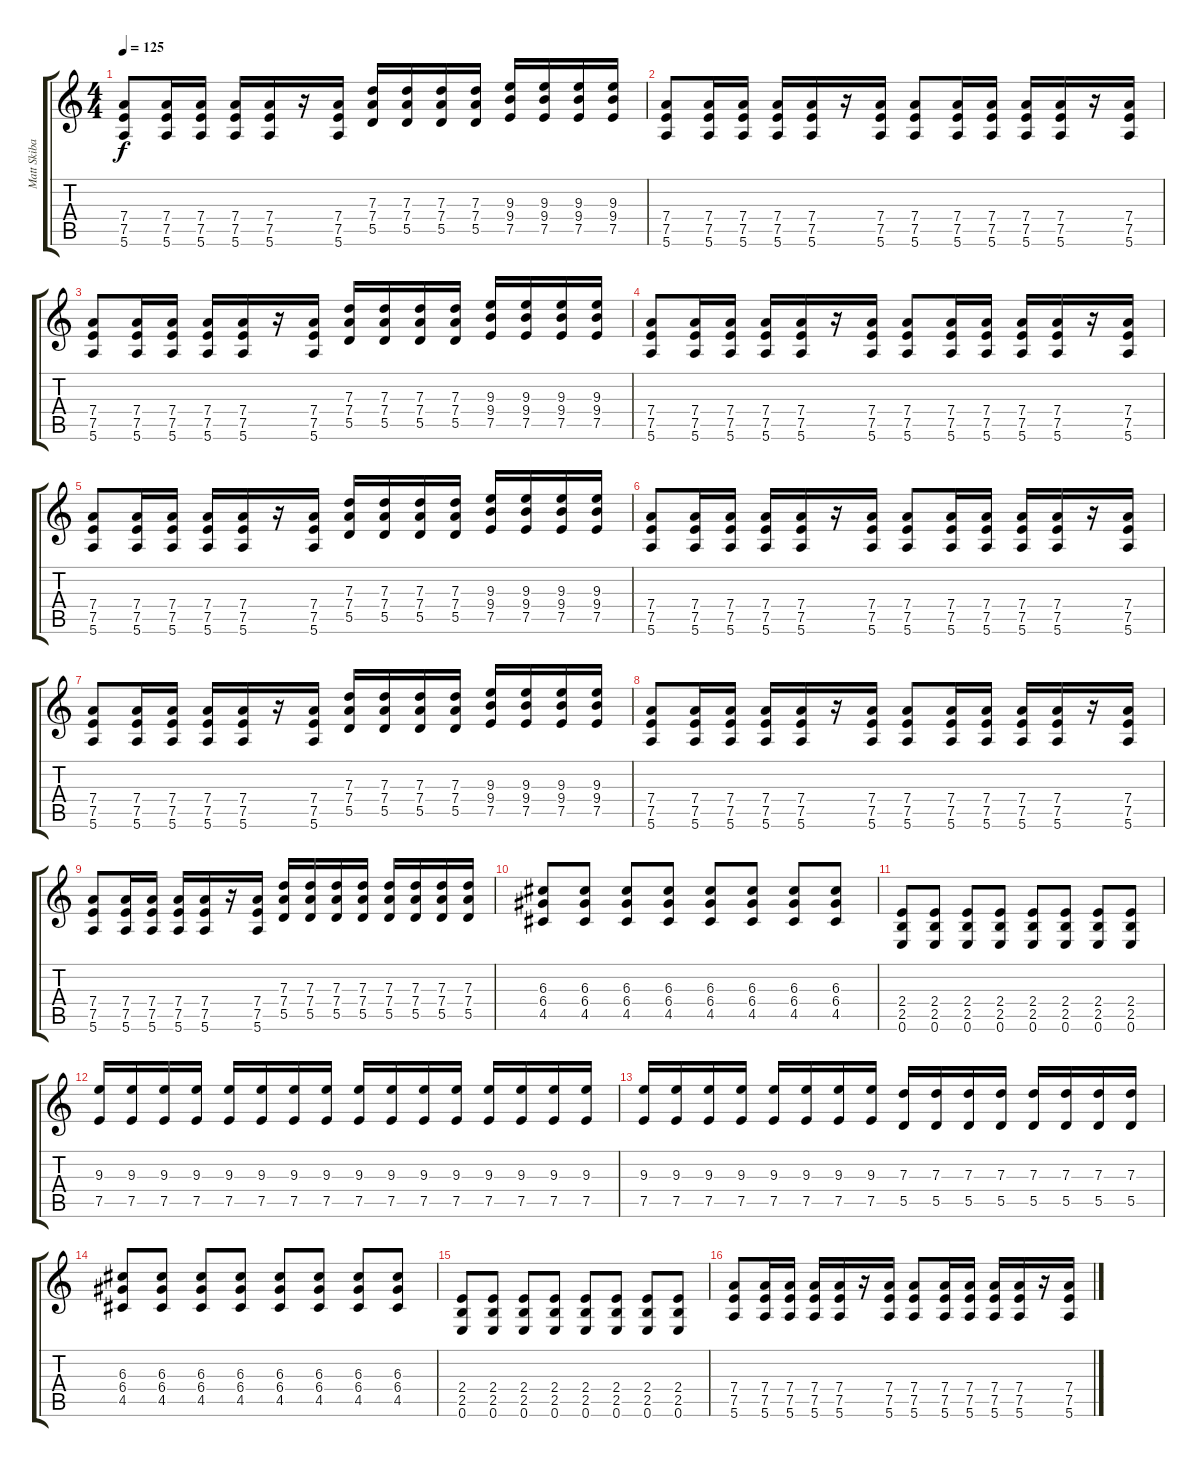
\track ("Matt Skiba" "Matt Skiba") {instrument distortionguitar}
\staff {score tabs}
\tuning (E4 B3 G3 D3 A2 E2) {hide}
\ts (4 4)
\tempo 125
\clef g2
\ks c
(7.4 7.5 5.6).8{dy f} (7.4 7.5 5.6).16 (7.4 7.5 5.6).16 (7.4 7.5 5.6).16 (7.4 7.5 5.6).16 r.16 (7.4 7.5 5.6).16 (7.3 7.4 5.5).16 (7.3 7.4 5.5).16 (7.3 7.4 5.5).16 (7.3 7.4 5.5).16 (9.3 9.4 7.5).16 (9.3 9.4 7.5).16 (9.3 9.4 7.5).16 (9.3 9.4 7.5).16 |
(7.4 7.5 5.6).8 (7.4 7.5 5.6).16 (7.4 7.5 5.6).16 (7.4 7.5 5.6).16 (7.4 7.5 5.6).16 r.16 (7.4 7.5 5.6).16 (7.4 7.5 5.6).8 (7.4 7.5 5.6).16 (7.4 7.5 5.6).16 (7.4 7.5 5.6).16 (7.4 7.5 5.6).16 r.16 (7.4 7.5 5.6).16 |
(7.4 7.5 5.6).8 (7.4 7.5 5.6).16 (7.4 7.5 5.6).16 (7.4 7.5 5.6).16 (7.4 7.5 5.6).16 r.16 (7.4 7.5 5.6).16 (7.3 7.4 5.5).16 (7.3 7.4 5.5).16 (7.3 7.4 5.5).16 (7.3 7.4 5.5).16 (9.3 9.4 7.5).16 (9.3 9.4 7.5).16 (9.3 9.4 7.5).16 (9.3 9.4 7.5).16 |
(7.4 7.5 5.6).8 (7.4 7.5 5.6).16 (7.4 7.5 5.6).16 (7.4 7.5 5.6).16 (7.4 7.5 5.6).16 r.16 (7.4 7.5 5.6).16 (7.4 7.5 5.6).8 (7.4 7.5 5.6).16 (7.4 7.5 5.6).16 (7.4 7.5 5.6).16 (7.4 7.5 5.6).16 r.16 (7.4 7.5 5.6).16 |
(7.4 7.5 5.6).8 (7.4 7.5 5.6).16 (7.4 7.5 5.6).16 (7.4 7.5 5.6).16 (7.4 7.5 5.6).16 r.16 (7.4 7.5 5.6).16 (7.3 7.4 5.5).16 (7.3 7.4 5.5).16 (7.3 7.4 5.5).16 (7.3 7.4 5.5).16 (9.3 9.4 7.5).16 (9.3 9.4 7.5).16 (9.3 9.4 7.5).16 (9.3 9.4 7.5).16 |
(7.4 7.5 5.6).8 (7.4 7.5 5.6).16 (7.4 7.5 5.6).16 (7.4 7.5 5.6).16 (7.4 7.5 5.6).16 r.16 (7.4 7.5 5.6).16 (7.4 7.5 5.6).8 (7.4 7.5 5.6).16 (7.4 7.5 5.6).16 (7.4 7.5 5.6).16 (7.4 7.5 5.6).16 r.16 (7.4 7.5 5.6).16 |
(7.4 7.5 5.6).8 (7.4 7.5 5.6).16 (7.4 7.5 5.6).16 (7.4 7.5 5.6).16 (7.4 7.5 5.6).16 r.16 (7.4 7.5 5.6).16 (7.3 7.4 5.5).16 (7.3 7.4 5.5).16 (7.3 7.4 5.5).16 (7.3 7.4 5.5).16 (9.3 9.4 7.5).16 (9.3 9.4 7.5).16 (9.3 9.4 7.5).16 (9.3 9.4 7.5).16 |
(7.4 7.5 5.6).8 (7.4 7.5 5.6).16 (7.4 7.5 5.6).16 (7.4 7.5 5.6).16 (7.4 7.5 5.6).16 r.16 (7.4 7.5 5.6).16 (7.4 7.5 5.6).8 (7.4 7.5 5.6).16 (7.4 7.5 5.6).16 (7.4 7.5 5.6).16 (7.4 7.5 5.6).16 r.16 (7.4 7.5 5.6).16 |
(7.4 7.5 5.6).8 (7.4 7.5 5.6).16 (7.4 7.5 5.6).16 (7.4 7.5 5.6).16 (7.4 7.5 5.6).16 r.16 (7.4 7.5 5.6).16 (7.3 7.4 5.5).16 (7.3 7.4 5.5).16 (7.3 7.4 5.5).16 (7.3 7.4 5.5).16 (7.3 7.4 5.5).16 (7.3 7.4 5.5).16 (7.3 7.4 5.5).16 (7.3 7.4 5.5).16 |
(6.3 6.4 4.5).8 (6.3 6.4 4.5).8 (6.3 6.4 4.5).8 (6.3 6.4 4.5).8 (6.3 6.4 4.5).8 (6.3 6.4 4.5).8 (6.3 6.4 4.5).8 (6.3 6.4 4.5).8 |
(2.4 2.5 0.6).8 (2.4 2.5 0.6).8 (2.4 2.5 0.6).8 (2.4 2.5 0.6).8 (2.4 2.5 0.6).8 (2.4 2.5 0.6).8 (2.4 2.5 0.6).8 (2.4 2.5 0.6).8 |
(9.3 7.5).16 (9.3 7.5).16 (9.3 7.5).16 (9.3 7.5).16 (9.3 7.5).16 (9.3 7.5).16 (9.3 7.5).16 (9.3 7.5).16 (9.3 7.5).16 (9.3 7.5).16 (9.3 7.5).16 (9.3 7.5).16 (9.3 7.5).16 (9.3 7.5).16 (9.3 7.5).16 (9.3 7.5).16 |
(9.3 7.5).16 (9.3 7.5).16 (9.3 7.5).16 (9.3 7.5).16 (9.3 7.5).16 (9.3 7.5).16 (9.3 7.5).16 (9.3 7.5).16 (7.3 5.5).16 (7.3 5.5).16 (7.3 5.5).16 (7.3 5.5).16 (7.3 5.5).16 (7.3 5.5).16 (7.3 5.5).16 (7.3 5.5).16 |
(6.3 6.4 4.5).8 (6.3 6.4 4.5).8 (6.3 6.4 4.5).8 (6.3 6.4 4.5).8 (6.3 6.4 4.5).8 (6.3 6.4 4.5).8 (6.3 6.4 4.5).8 (6.3 6.4 4.5).8 |
(2.4 2.5 0.6).8 (2.4 2.5 0.6).8 (2.4 2.5 0.6).8 (2.4 2.5 0.6).8 (2.4 2.5 0.6).8 (2.4 2.5 0.6).8 (2.4 2.5 0.6).8 (2.4 2.5 0.6).8 |
(7.4 7.5 5.6).8 (7.4 7.5 5.6).16 (7.4 7.5 5.6).16 (7.4 7.5 5.6).16 (7.4 7.5 5.6).16 r.16 (7.4 7.5 5.6).16 (7.4 7.5 5.6).8 (7.4 7.5 5.6).16 (7.4 7.5 5.6).16 (7.4 7.5 5.6).16 (7.4 7.5 5.6).16 r.16 (7.4 7.5 5.6).16
